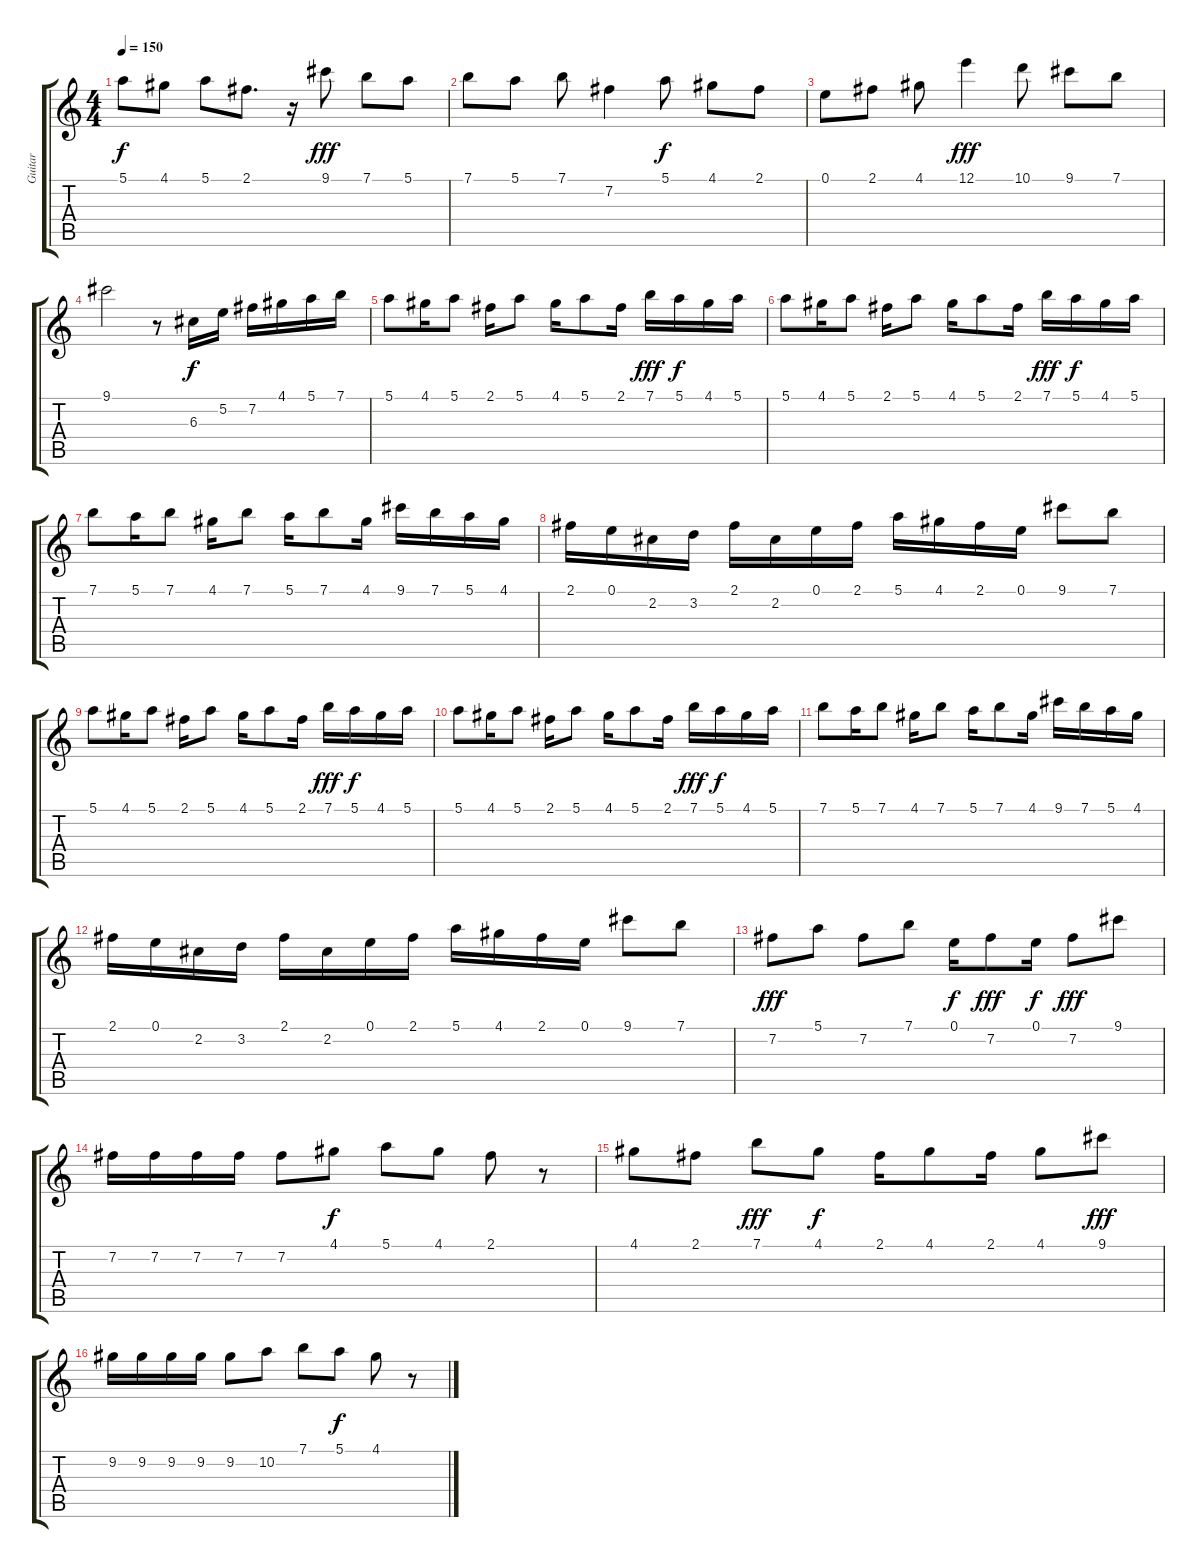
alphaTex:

\track ("Guitar" "Guitar") {instrument overdrivenguitar}
\staff {score tabs}
\tuning (E4 B3 G3 D3 A2 E2) {hide}
\ts (4 4)
\tempo 150
\clef g2
\ks c
5.1.8{dy f} 4.1.8 5.1.8 2.1.8{d} r.16 9.1.8{dy fff} 7.1.8 5.1.8 |
7.1.8 5.1.8 7.1.8 7.2.4 5.1.8{dy f} 4.1.8 2.1.8 |
0.1.8 2.1.8 4.1.8 12.1.4{dy fff} 10.1.8 9.1.8 7.1.8 |
9.1.2 r.8 6.3.16{dy f} 5.2.16 7.2.16 4.1.16 5.1.16 7.1.16 |
5.1.8 4.1.16 5.1.8 2.1.16 5.1.8 4.1.16 5.1.8 2.1.16 7.1.16{dy fff} 5.1.16{dy f} 4.1.16 5.1.16 |
5.1.8 4.1.16 5.1.8 2.1.16 5.1.8 4.1.16 5.1.8 2.1.16 7.1.16{dy fff} 5.1.16{dy f} 4.1.16 5.1.16 |
7.1.8 5.1.16 7.1.8 4.1.16 7.1.8 5.1.16 7.1.8 4.1.16 9.1.16 7.1.16 5.1.16 4.1.16 |
2.1.16 0.1.16 2.2.16 3.2.16 2.1.16 2.2.16 0.1.16 2.1.16 5.1.16 4.1.16 2.1.16 0.1.16 9.1.8 7.1.8 |
5.1.8 4.1.16 5.1.8 2.1.16 5.1.8 4.1.16 5.1.8 2.1.16 7.1.16{dy fff} 5.1.16{dy f} 4.1.16 5.1.16 |
5.1.8 4.1.16 5.1.8 2.1.16 5.1.8 4.1.16 5.1.8 2.1.16 7.1.16{dy fff} 5.1.16{dy f} 4.1.16 5.1.16 |
7.1.8 5.1.16 7.1.8 4.1.16 7.1.8 5.1.16 7.1.8 4.1.16 9.1.16 7.1.16 5.1.16 4.1.16 |
2.1.16 0.1.16 2.2.16 3.2.16 2.1.16 2.2.16 0.1.16 2.1.16 5.1.16 4.1.16 2.1.16 0.1.16 9.1.8 7.1.8 |
7.2.8{dy fff} 5.1.8 7.2.8 7.1.8 0.1.16{dy f} 7.2.8{dy fff} 0.1.16{dy f} 7.2.8{dy fff} 9.1.8 |
7.2.16 7.2.16 7.2.16 7.2.16 7.2.8 4.1.8{dy f} 5.1.8 4.1.8 2.1.8 r.8 |
4.1.8 2.1.8 7.1.8{dy fff} 4.1.8{dy f} 2.1.16 4.1.8 2.1.16 4.1.8 9.1.8{dy fff} |
9.2.16 9.2.16 9.2.16 9.2.16 9.2.8 10.2.8 7.1.8 5.1.8{dy f} 4.1.8 r.8
